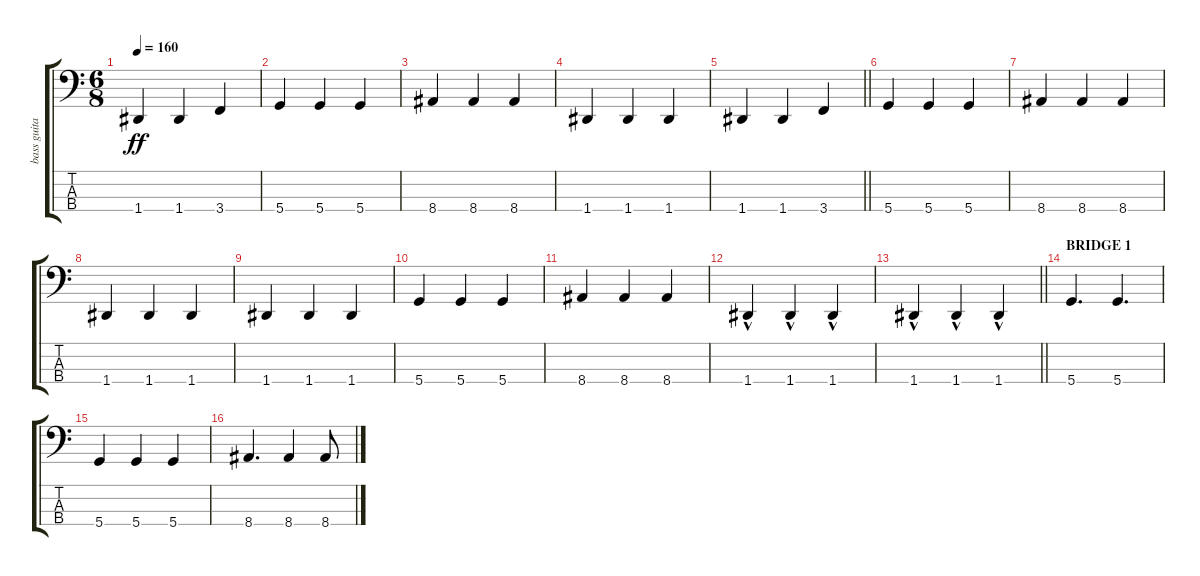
\track ("bass guitar" "bass guita") {instrument electricbasspick}
\staff {score tabs}
\tuning (G2 D2 A1 D1) {hide}
\ts (6 8)
\tempo 160
\clef f4
\ks c
1.4.4{dy ff} 1.4.4 3.4.4 |
5.4.4 5.4.4 5.4.4 |
8.4.4 8.4.4 8.4.4 |
1.4.4 1.4.4 1.4.4 |
\barLineRight lightlight
1.4.4 1.4.4 3.4.4 |
5.4.4 5.4.4 5.4.4 |
8.4.4 8.4.4 8.4.4 |
1.4.4 1.4.4 1.4.4 |
1.4.4 1.4.4 1.4.4 |
5.4.4 5.4.4 5.4.4 |
8.4.4 8.4.4 8.4.4 |
1.4{hac}.4 1.4{hac}.4 1.4{hac}.4 |
\barLineRight lightlight
1.4{hac}.4 1.4{hac}.4 1.4{hac}.4 |
\section ("" "BRIDGE 1")
5.4.4{d} 5.4.4{d} |
5.4.4 5.4.4 5.4.4 |
8.4.4{d} 8.4.4 8.4{ss}.8
